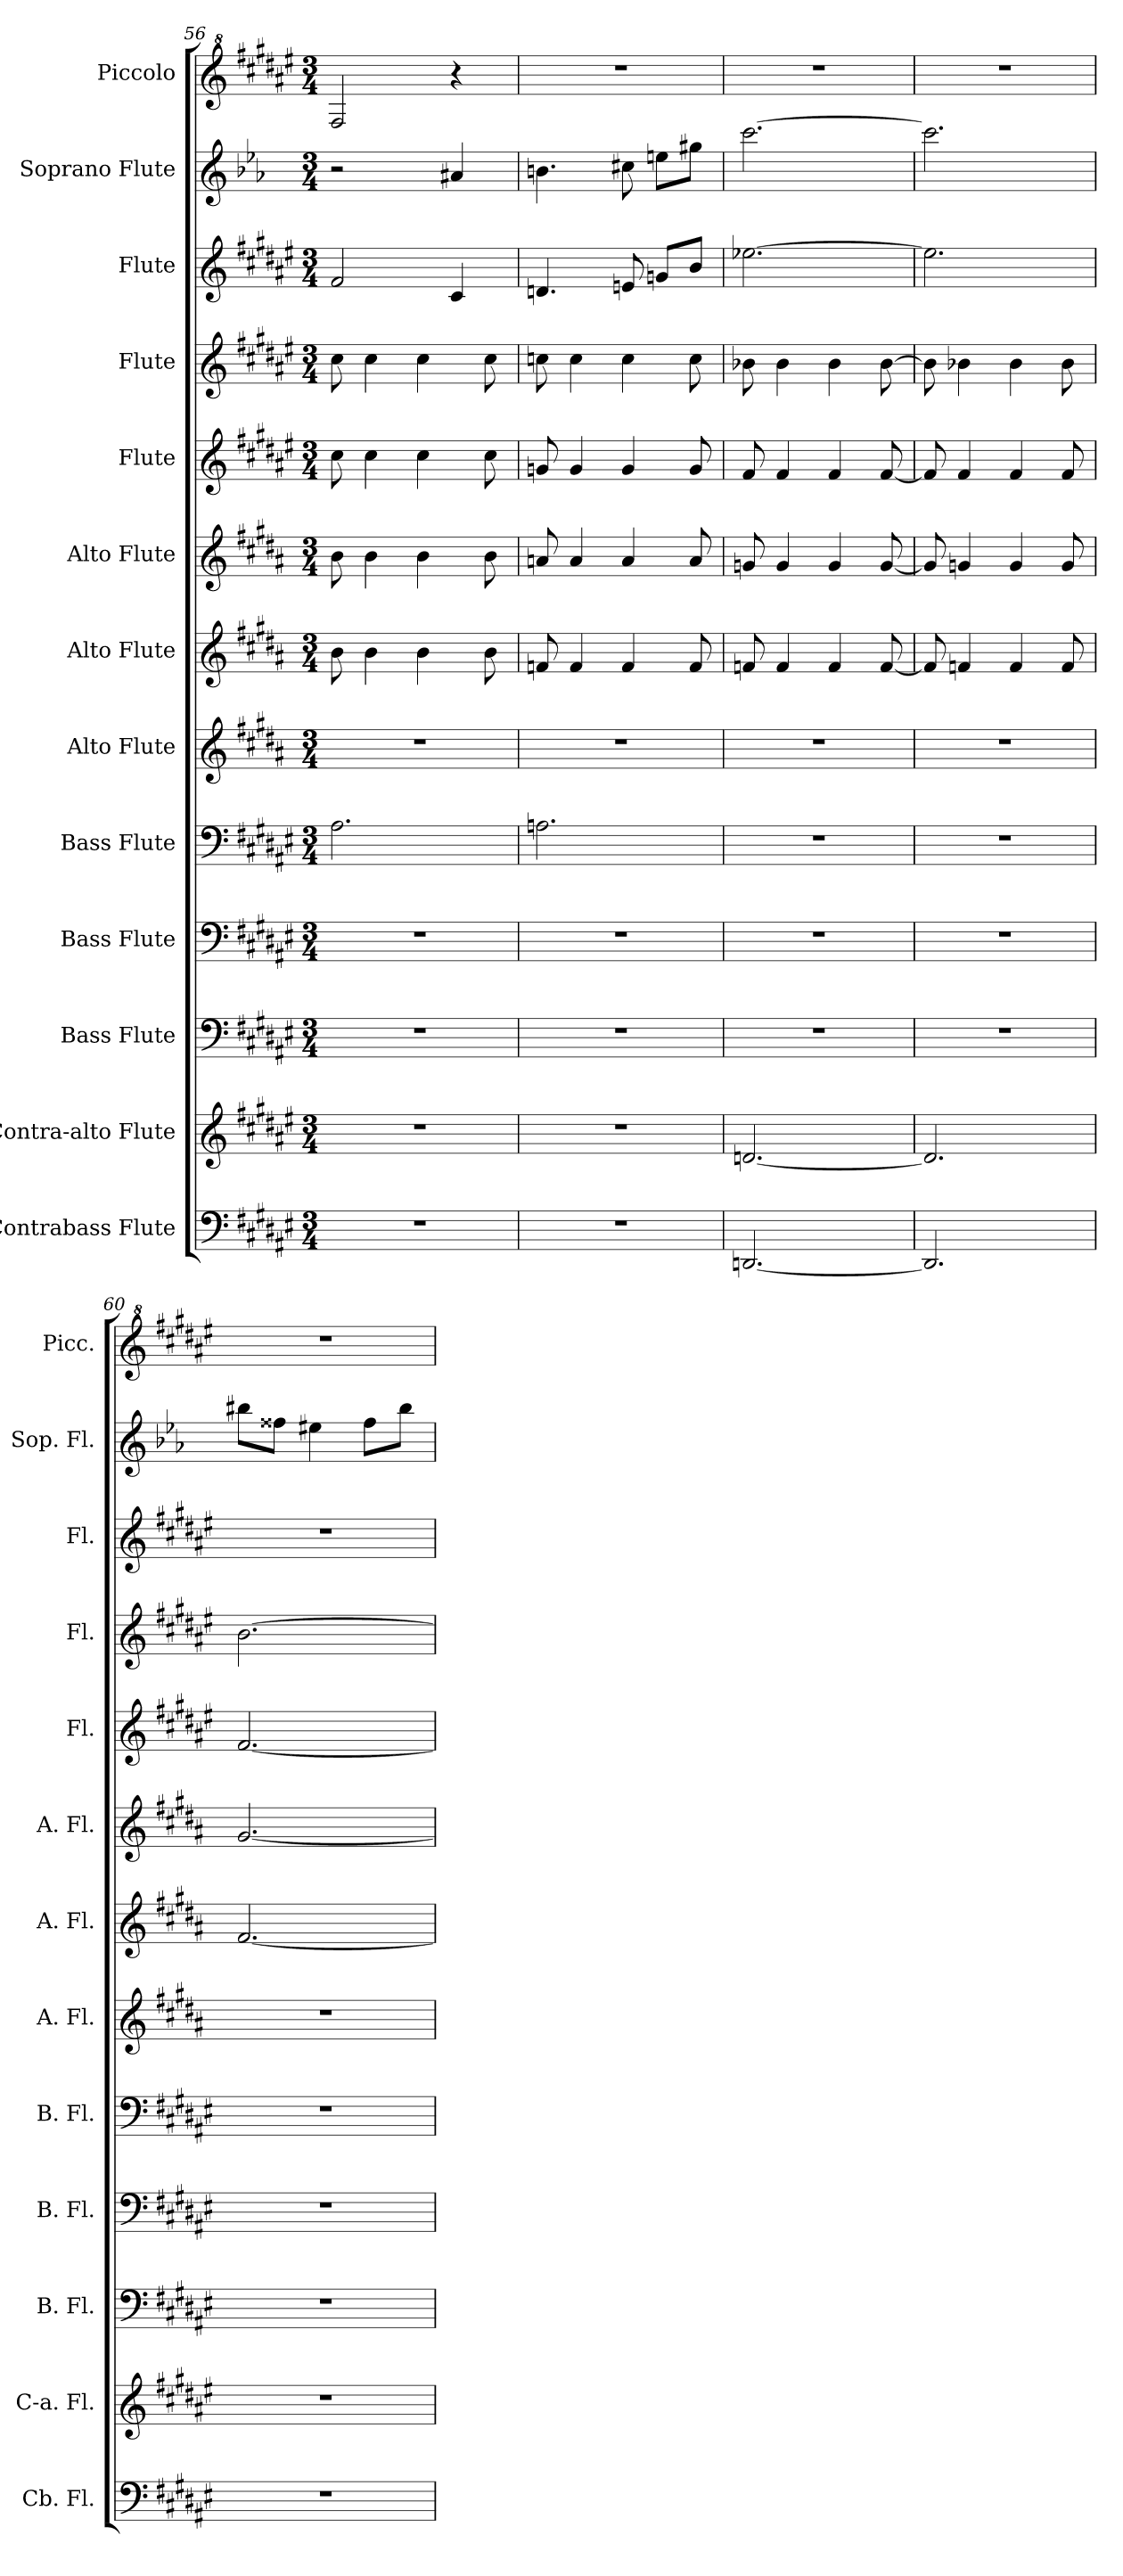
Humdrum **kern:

**kern	**kern	**kern	**kern	**kern	**kern	**kern	**kern	**kern	**kern	**kern	**kern	**kern
*part13	*part12	*part11	*part10	*part9	*part8	*part7	*part6	*part5	*part4	*part3	*part2	*part1
*staff13	*staff12	*staff11	*staff10	*staff9	*staff8	*staff7	*staff6	*staff5	*staff4	*staff3	*staff2	*staff1
*I"Contrabass Flute	*I"Contra-alto Flute	*I"Bass Flute	*I"Bass Flute	*I"Bass Flute	*I"Alto Flute	*I"Alto Flute	*I"Alto Flute	*I"Flute	*I"Flute	*I"Flute	*I"Soprano Flute	*I"Piccolo
*I'Cb. Fl.	*I'C-a. Fl.	*I'B. Fl.	*I'B. Fl.	*I'B. Fl.	*I'A. Fl.	*I'A. Fl.	*I'A. Fl.	*I'Fl.	*I'Fl.	*I'Fl.	*I'Sop. Fl.	*I'Picc.
*clefF4	*clefG2	*clefF4	*clefF4	*clefF4	*clefG2	*clefG2	*clefG2	*clefG2	*clefG2	*clefG2	*clefG2	*clefG^2
*	*ITrd10c17	*	*	*	*ITrd3c5	*ITrd3c5	*ITrd3c5	*	*	*	*ITrd-2c-3	*ITrd-7c-12
*k[f#c#g#d#a#e#]	*k[f#c#g#d#a#e#]	*k[f#c#g#d#a#e#]	*k[f#c#g#d#a#e#]	*k[f#c#g#d#a#e#]	*k[f#c#g#d#a#e#]	*k[f#c#g#d#a#e#]	*k[f#c#g#d#a#e#]	*k[f#c#g#d#a#e#]	*k[f#c#g#d#a#e#]	*k[f#c#g#d#a#e#]	*k[b-e-a-d-g-c-]	*k[f#c#g#d#a#e#]
*M3/4	*M3/4	*M3/4	*M3/4	*M3/4	*M3/4	*M3/4	*M3/4	*M3/4	*M3/4	*M3/4	*M3/4	*M3/4
=56	=56	=56	=56	=56	=56	=56	=56	=56	=56	=56	=56	=56
2.r	2.r	2.r	2.r	2.A#\	2.r	8f#\	8f#\	8cc#\	8cc#\	2f#/	2r	2ff#/
.	.	.	.	.	.	4f#\	4f#\	4cc#\	4cc#\	.	.	.
.	.	.	.	.	.	4f#\	4f#\	4cc#\	4cc#\	.	.	.
.	.	.	.	.	.	.	.	.	.	4c#/	4cc#X/	4r
.	.	.	.	.	.	8f#\	8f#\	8cc#\	8cc#\	.	.	.
=57	=57	=57	=57	=57	=57	=57	=57	=57	=57	=57	=57	=57
2.r	2.r	2.r	2.r	2.An\	2.r	8cn/	8en/	8gn/	8ccn\	4.dn/	4.ddn\	2.r
.	.	.	.	.	.	4c/	4e/	4g/	4cc\	.	.	.
.	.	.	.	.	.	4c/	4e/	4g/	4cc\	8en/	8een\	.
.	.	.	.	.	.	.	.	.	.	8gn/L	8ggn\L	.
.	.	.	.	.	.	8c/	8e/	8g/	8cc\	8b/J	8bbn\J	.
=58	=58	=58	=58	=58	=58	=58	=58	=58	=58	=58	=58	=58
[2.DDn/	[2.Dn/	2.r	2.r	2.r	2.r	8cn/	8dn/	8f#/	8b-X\	[2.ee-X\	[2.eee-\	2.r
.	.	.	.	.	.	4c/	4d/	4f#/	4b-\	.	.	.
.	.	.	.	.	.	4c/	4d/	4f#/	4b-\	.	.	.
.	.	.	.	.	.	[8c/	[8d/	[8f#/	[8b-\	.	.	.
!!LO:PB:g=z
=59	=59	=59	=59	=59	=59	=59	=59	=59	=59	=59	=59	=59
2.DD/]	2.D/]	2.r	2.r	2.r	2.r	8c/]	8d/]	8f#/]	8b-\]	2.ee-\]	2.eee-\]	2.r
.	.	.	.	.	.	4cn/	4dn/	4f#/	4b-X\	.	.	.
.	.	.	.	.	.	4c/	4d/	4f#/	4b-\	.	.	.
.	.	.	.	.	.	8c/	8d/	8f#/	8b-\	.	.	.
=60	=60	=60	=60	=60	=60	=60	=60	=60	=60	=60	=60	=60
2.r	2.r	2.r	2.r	2.r	2.r	[2.c#/	[2.d#/	[2.f#/	[2.b\	2.r	8ddd#X\L	2.r
.	.	.	.	.	.	.	.	.	.	.	8aa#X\J	.
.	.	.	.	.	.	.	.	.	.	.	4gg#X\	.
.	.	.	.	.	.	.	.	.	.	.	8aa#\L	.
.	.	.	.	.	.	.	.	.	.	.	8ddd#\J	.
=	=	=	=	=	=	=	=	=	=	=	=	=
*-	*-	*-	*-	*-	*-	*-	*-	*-	*-	*-	*-	*-
